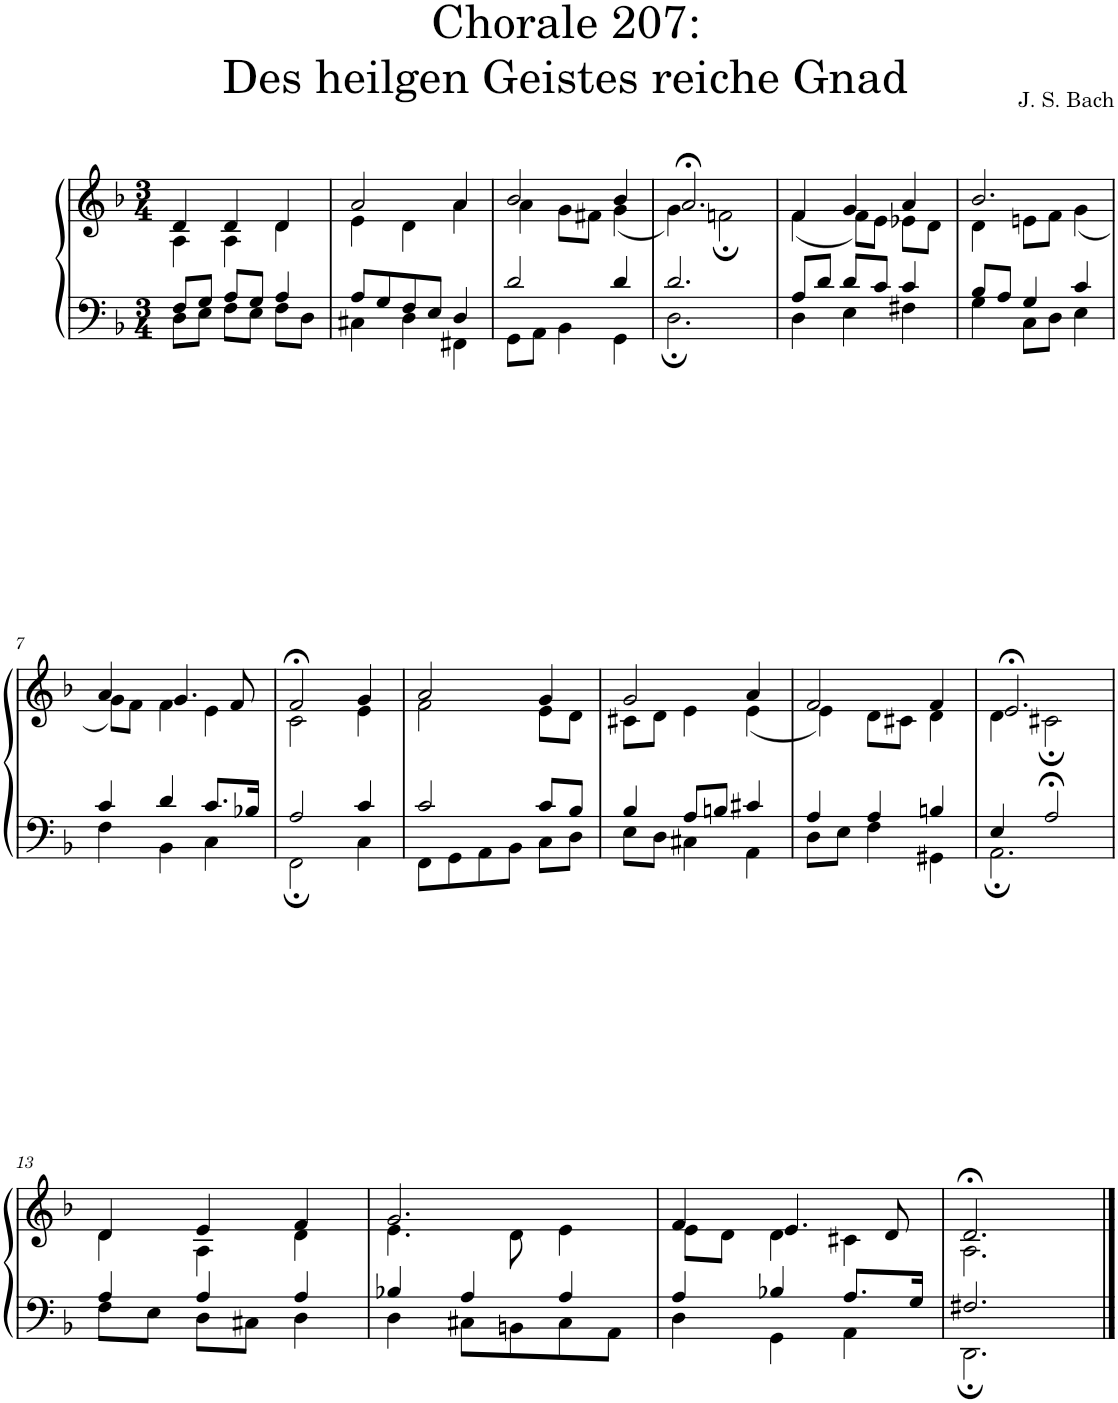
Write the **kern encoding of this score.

**kern	**kern
*part1	*part1
*staff2	*staff1
*I"S,A	*
*clefF4	*clefG2
*k[b-]	*k[b-]
*M3/4	*M3/4
=1	=1
*^	*^
8F/L	8D\L	4d/	4A\
8G/J	8E\J	.	.
8A/L	8F\L	4d/	4A\
8G/J	8E\J	.	.
4A/	8F\L	4d/	4d\
.	8D\J	.	.
=2	=2	=2	=2
8A/L	4C#X\	2a/	4e\
8G/	.	.	.
8F/	4D\	.	4d\
8E/J	.	.	.
4D/	4FF#X\	4a/	4a\
=3	=3	=3	=3
2d/	8GG\L	2b-/	4a\
.	8AA\J	.	.
.	4BB-\	.	8g\L
.	.	.	8f#X\J
4d/	4GG\	4b-/	(<4g\
=4	=4	=4	=4
2.d/	2.D;\	2.a;</	4g\)
.	.	.	2fn;\
=5	=5	=5	=5
8A/L	4D\	4f/	(<4f\
8d/J	.	.	.
8d/L	4E\	4g/	8f\L)
8c/J	.	.	8e\J
4c/	4F#X\	4a/	8e-X\L
.	.	.	8d\J
=6	=6	=6	=6
8B-/L	4G\	2.b-/	4d\
8A/J	.	.	.
4G/	8C\L	.	8en\L
.	8D\J	.	8f\J
4c/	4E\	.	(<4g\
!!LO:LB:g=z	!!
=7	=7	=7	=7
4c/	4F\	4a/	8g\L)
.	.	.	8f\J
4d/	4BB-\	4.g/	4f\
8.c/L	4C\	.	4e\
.	.	8f/	.
16B-X/Jk	.	.	.
=8	=8	=8	=8
2A/	2FF;\	2f;</	2c\
4c/	4C\	4g/	4e\
=9	=9	=9	=9
2c/	8FF\L	2a/	2f\
.	8GG\	.	.
.	8AA\	.	.
.	8BB-\J	.	.
8c/L	8C\L	4g/	8e\L
8B-/J	8D\J	.	8d\J
=10	=10	=10	=10
4B-/	8E\L	2g/	8c#X\L
.	8D\J	.	8d\J
8A/L	4C#X\	.	4e\
8Bn/J	.	.	.
4c#X/	4AA\	4a/	(<4e\
=11	=11	=11	=11
4A/	8D\L	2f/	4e\)
.	8E\J	.	.
4A/	4F\	.	8d\L
.	.	.	8c#X\J
4Bn/	4GG#X\	4f/	4d\
=12	=12	=12	=12
4E/	2.AA;\	2.e;</	4d\
2A;</	.	.	2c#X;\
!!LO:LB:g=z	!!
=13	=13	=13	=13
4A/	8F\L	4d/	4d\
.	8E\J	.	.
4A/	8D\L	4e/	4A\
.	8C#X\J	.	.
4A/	4D\	4f/	4d\
=14	=14	=14	=14
4B-X/	4D\	2.g/	4.e\
4A/	8C#X\L	.	.
.	8BBn\	.	8d\
4A/	8C#\	.	4e\
.	8AA\J	.	.
=15	=15	=15	=15
4A/	4D\	4f/	8e\L
.	.	.	8d\J
4B-X/	4GG\	4.e/	4d\
8.A/L	4AA\	.	4c#X\
.	.	8d/	.
16G/Jk	.	.	.
=16	=16	=16	=16
2.F#X/	2.DD;\	2.d;</	2.A\
*v	*v	*	*
*	*v	*v
==	==
*-	*-
